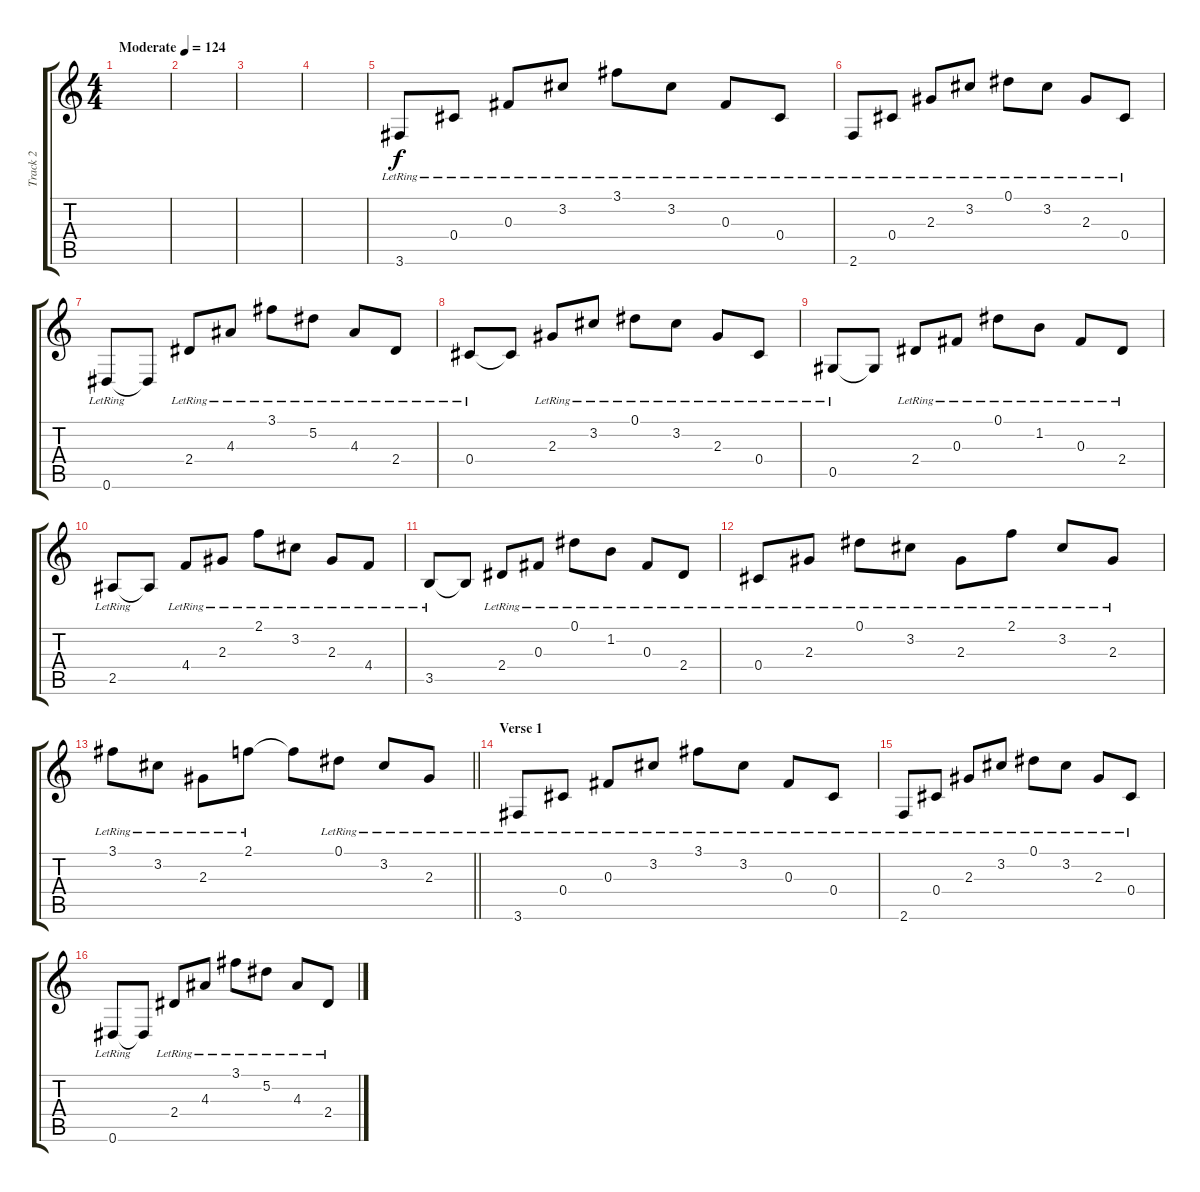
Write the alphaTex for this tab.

\track ("Track 2" "Track 2") {instrument electricguitarclean}
\staff {score tabs}
\tuning (Eb4 Bb3 Gb3 Db3 Ab2 Eb2) {hide}
\ts (4 4)
\tempo (124 "Moderate")
\clef g2
\ks c
|
|
|
|
3.6{lr}.8 0.4{lr}.8 0.3{lr}.8 3.2{lr}.8 3.1{lr}.8 3.2{lr}.8 0.3{lr}.8 0.4{lr}.8 |
2.6{lr}.8 0.4{lr}.8 2.3{lr}.8 3.2{lr}.8 0.1{lr}.8 3.2{lr}.8 2.3{lr}.8 0.4{lr}.8 |
0.6{lr}.8 0.6{t}.8 2.4{lr}.8 4.3{lr}.8 3.1{lr}.8 5.2{lr}.8 4.3{lr}.8 2.4{lr}.8 |
0.4{lr}.8 0.4{t}.8 2.3{lr}.8 3.2{lr}.8 0.1{lr}.8 3.2{lr}.8 2.3{lr}.8 0.4{lr}.8 |
0.5{lr}.8 0.5{t}.8 2.4{lr}.8 0.3{lr}.8 0.1{lr}.8 1.2{lr}.8 0.3{lr}.8 2.4{lr}.8 |
2.5{lr}.8 2.5{t}.8 4.4{lr}.8 2.3{lr}.8 2.1{lr}.8 3.2{lr}.8 2.3{lr}.8 4.4{lr}.8 |
3.5{lr}.8 3.5{t}.8 2.4{lr}.8 0.3{lr}.8 0.1{lr}.8 1.2{lr}.8 0.3{lr}.8 2.4{lr}.8 |
0.4{lr}.8 2.3{lr}.8 0.1{lr}.8 3.2{lr}.8 2.3{lr}.8 2.1{lr}.8 3.2{lr}.8 2.3{lr}.8 |
\barLineRight lightlight
3.1{lr}.8 3.2{lr}.8 2.3{lr}.8 2.1{lr}.8 2.1{t}.8 0.1{lr}.8 3.2{lr}.8 2.3{lr}.8 |
\section ("" "Verse 1")
3.6{lr}.8 0.4{lr}.8 0.3{lr}.8 3.2{lr}.8 3.1{lr}.8 3.2{lr}.8 0.3{lr}.8 0.4{lr}.8 |
2.6{lr}.8 0.4{lr}.8 2.3{lr}.8 3.2{lr}.8 0.1{lr}.8 3.2{lr}.8 2.3{lr}.8 0.4{lr}.8 |
0.6{lr}.8 0.6{t}.8 2.4{lr}.8 4.3{lr}.8 3.1{lr}.8 5.2{lr}.8 4.3{lr}.8 2.4{lr}.8
